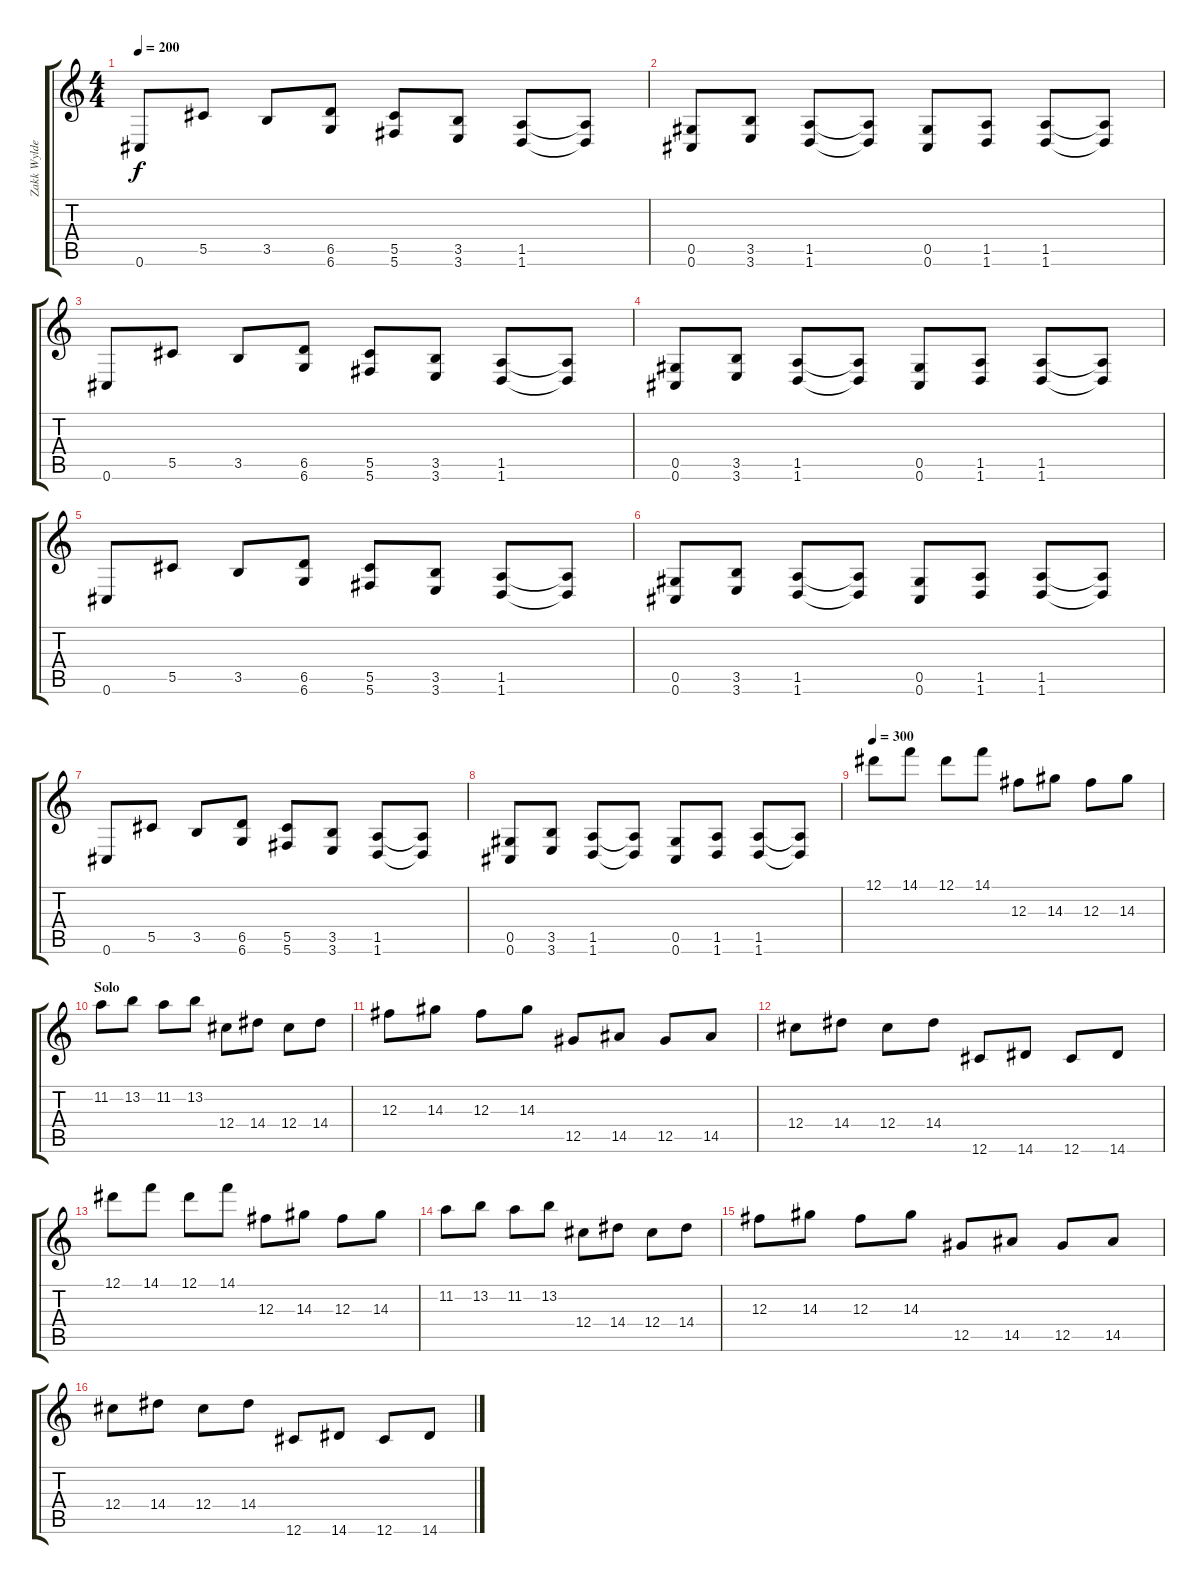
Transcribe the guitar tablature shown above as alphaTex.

\track ("Zakk Wylde" "Zakk Wylde") {instrument distortionguitar}
\staff {score tabs}
\tuning (Eb4 Bb3 Gb3 Db3 Ab2 Db2) {hide}
\ts (4 4)
\tempo 200
\clef g2
\ks c
0.6.8{dy f} 5.5.8 3.5.8 (6.5 6.6).8 (5.5 5.6).8 (3.5 3.6).8 (1.5 1.6).8 (1.5{t} 1.6{t}).8 |
(0.5 0.6).8 (3.5 3.6).8 (1.5 1.6).8 (1.5{t} 1.6{t}).8 (0.5 0.6).8 (1.5 1.6).8 (1.5 1.6).8 (1.5{t} 1.6{t}).8 |
0.6.8 5.5.8 3.5.8 (6.5 6.6).8 (5.5 5.6).8 (3.5 3.6).8 (1.5 1.6).8 (1.5{t} 1.6{t}).8 |
(0.5 0.6).8 (3.5 3.6).8 (1.5 1.6).8 (1.5{t} 1.6{t}).8 (0.5 0.6).8 (1.5 1.6).8 (1.5 1.6).8 (1.5{t} 1.6{t}).8 |
0.6.8 5.5.8 3.5.8 (6.5 6.6).8 (5.5 5.6).8 (3.5 3.6).8 (1.5 1.6).8 (1.5{t} 1.6{t}).8 |
(0.5 0.6).8 (3.5 3.6).8 (1.5 1.6).8 (1.5{t} 1.6{t}).8 (0.5 0.6).8 (1.5 1.6).8 (1.5 1.6).8 (1.5{t} 1.6{t}).8 |
0.6.8 5.5.8 3.5.8 (6.5 6.6).8 (5.5 5.6).8 (3.5 3.6).8 (1.5 1.6).8 (1.5{t} 1.6{t}).8 |
(0.5 0.6).8 (3.5 3.6).8 (1.5 1.6).8 (1.5{t} 1.6{t}).8 (0.5 0.6).8 (1.5 1.6).8 (1.5 1.6).8 (1.5{t} 1.6{t}).8 |
\tempo 300
12.1.8 14.1.8 12.1.8 14.1.8 12.3.8 14.3.8 12.3.8 14.3.8 |
\section ("" "Solo")
11.2.8 13.2.8 11.2.8 13.2.8 12.4.8 14.4.8 12.4.8 14.4.8 |
12.3.8 14.3.8 12.3.8 14.3.8 12.5.8 14.5.8 12.5.8 14.5.8 |
12.4.8 14.4.8 12.4.8 14.4.8 12.6.8 14.6.8 12.6.8 14.6.8 |
12.1.8 14.1.8 12.1.8 14.1.8 12.3.8 14.3.8 12.3.8 14.3.8 |
11.2.8 13.2.8 11.2.8 13.2.8 12.4.8 14.4.8 12.4.8 14.4.8 |
12.3.8 14.3.8 12.3.8 14.3.8 12.5.8 14.5.8 12.5.8 14.5.8 |
12.4.8 14.4.8 12.4.8 14.4.8 12.6.8 14.6.8 12.6.8 14.6.8
